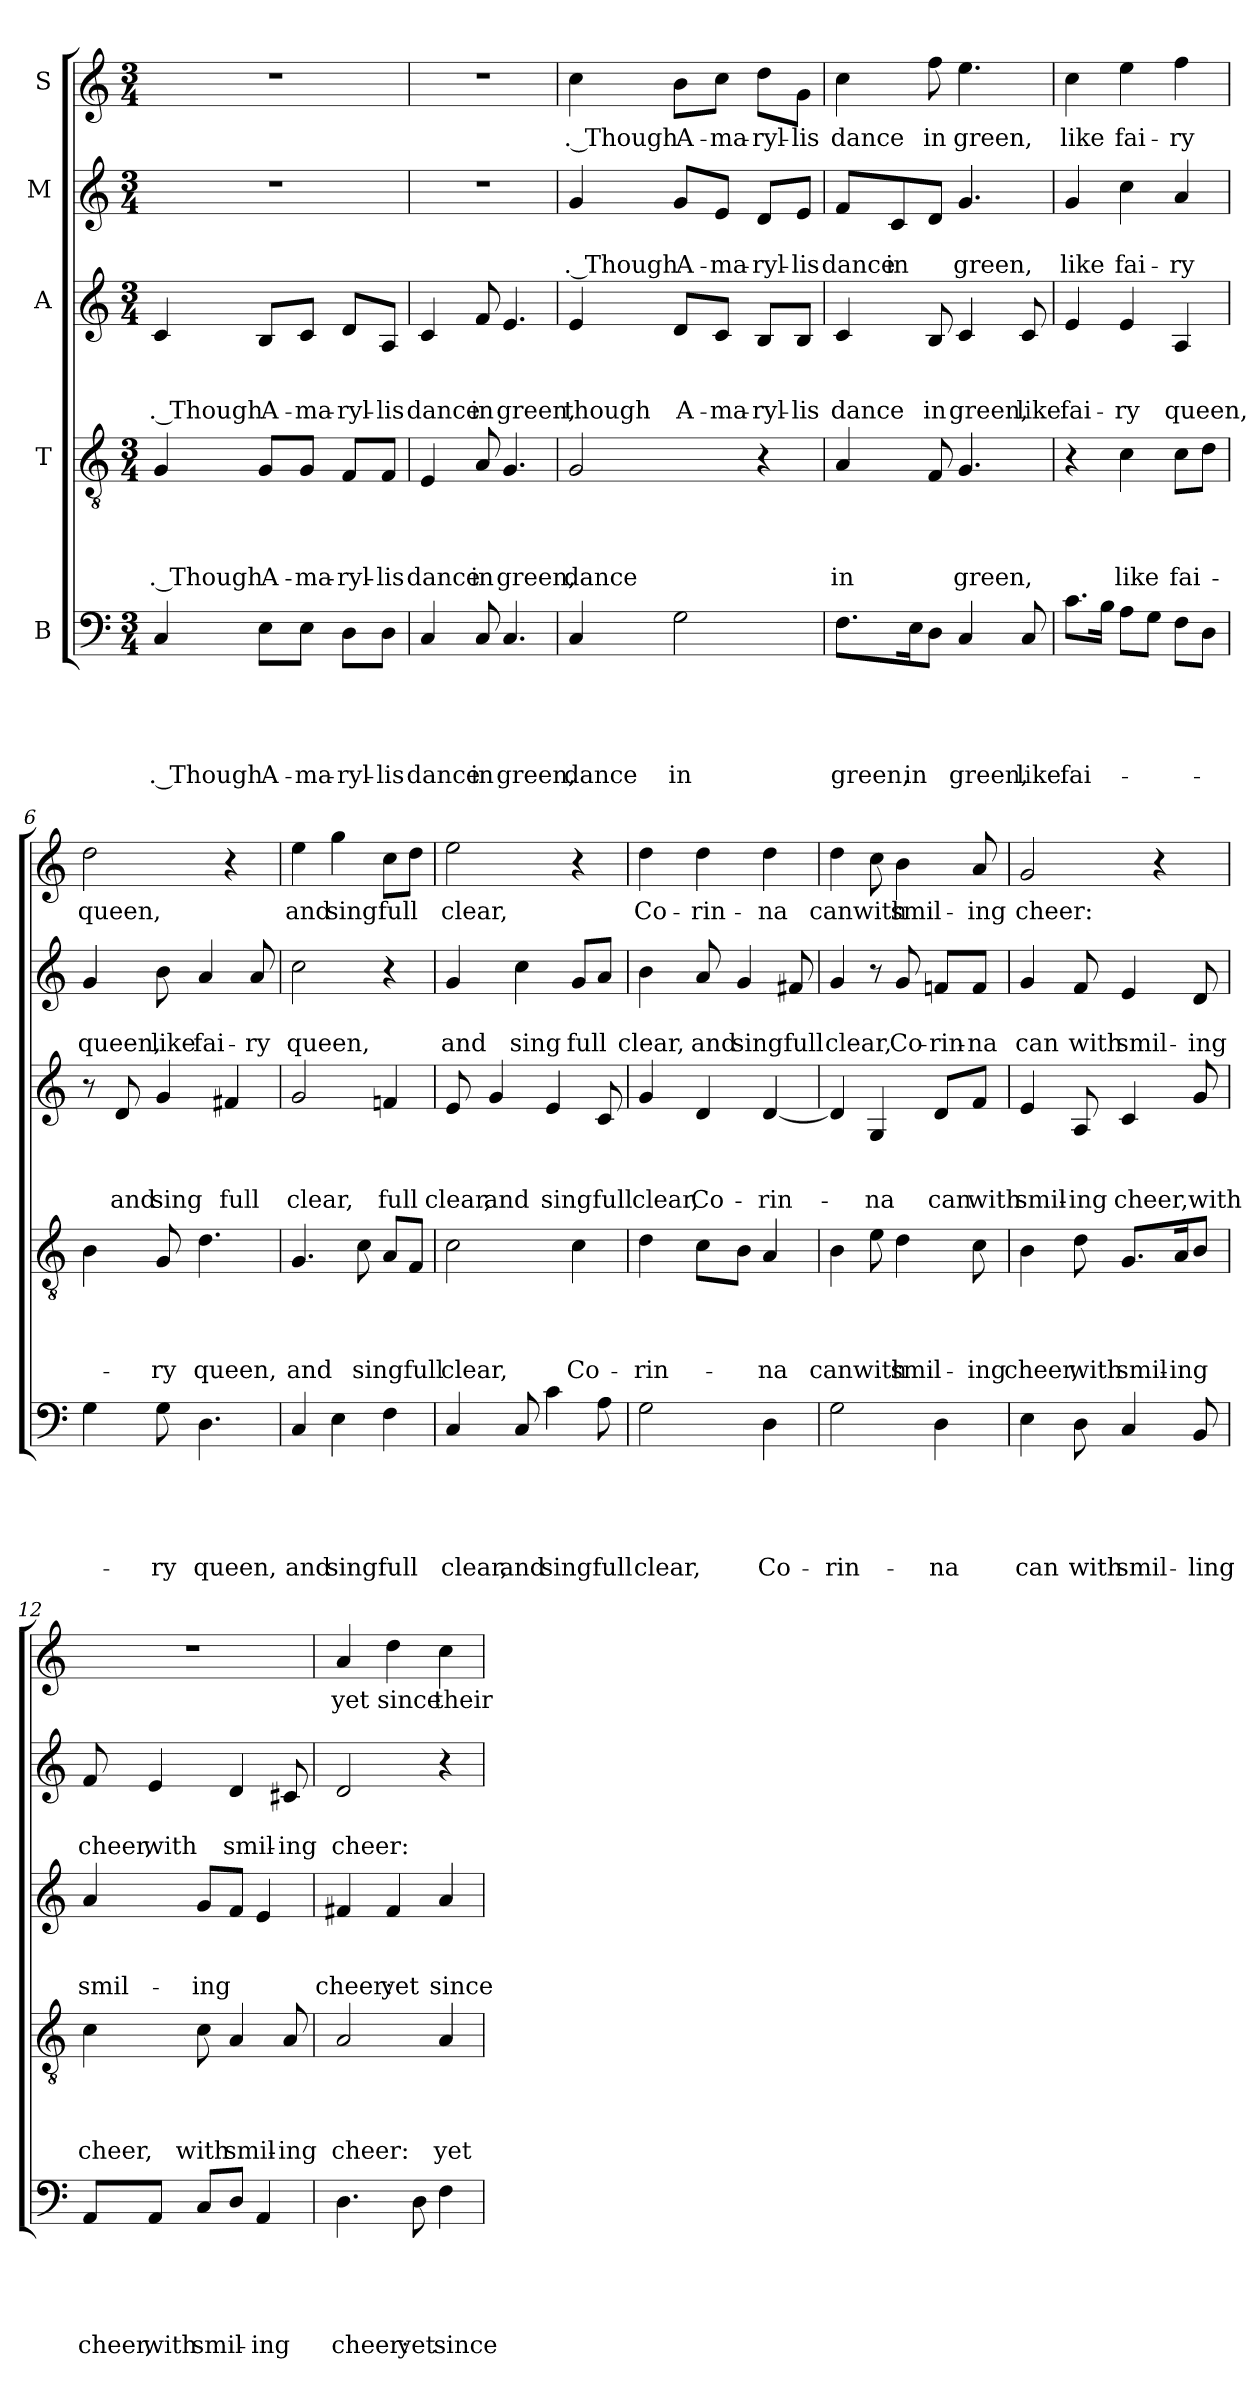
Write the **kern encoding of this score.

**kern	**text	**text	**text	**text	**text	**kern	**text	**text	**text	**text	**kern	**text	**text	**text	**kern	**text	**text	**kern	**text
*part5	*part5	*part5	*part5	*part5	*part5	*part4	*part4	*part4	*part4	*part4	*part3	*part3	*part3	*part3	*part2	*part2	*part2	*part1	*part1
*staff5	*staff5	*staff5	*staff5	*staff5	*staff5	*staff4	*staff4	*staff4	*staff4	*staff4	*staff3	*staff3	*staff3	*staff3	*staff2	*staff2	*staff2	*staff1	*staff1
*I"B	*	*	*	*	*	*I"T	*	*	*	*	*I"A	*	*	*	*I"M	*	*	*I"S	*
*clefF4	*	*	*	*	*	*clefGv2	*	*	*	*	*clefG2	*	*	*	*clefG2	*	*	*clefG2	*
*k[]	*	*	*	*	*	*k[]	*	*	*	*	*k[]	*	*	*	*k[]	*	*	*k[]	*
*C:	*	*	*	*	*	*C:	*	*	*	*	*C:	*	*	*	*C:	*	*	*C:	*
*M3/4	*	*	*	*	*	*M3/4	*	*	*	*	*M3/4	*	*	*	*M3/4	*	*	*M3/4	*
=1	=1	=1	=1	=1	=1	=1	=1	=1	=1	=1	=1	=1	=1	=1	=1	=1	=1	=1	=1
!	!	!	!	!	!LO:LY:b:rj	!	!	!	!	!LO:LY:b:rj	!	!	!	!LO:LY:b:rj	!LO:N:vis=1	!	!	!LO:N:vis=1	!
4C/	.	.	.	.	. Though	4G/	.	.	.	. Though	4c/	.	.	. Though	2.r	.	.	2.r	.
!	!	!	!	!	!LO:LY:b	!	!	!	!	!LO:LY:b	!	!	!	!LO:LY:b	!	!	!	!	!
8E\L	.	.	.	.	A-	8G/L	.	.	.	A-	8B/L	.	.	A-	.	.	.	.	.
!	!	!	!	!	!LO:LY:b	!	!	!	!	!LO:LY:b	!	!	!	!LO:LY:b	!	!	!	!	!
8E\J	.	.	.	.	-ma-	8G/J	.	.	.	-ma-	8c/J	.	.	-ma-	.	.	.	.	.
!	!	!	!	!	!LO:LY:b	!	!	!	!	!LO:LY:b	!	!	!	!LO:LY:b	!	!	!	!	!
8D\L	.	.	.	.	-ryl-	8F/L	.	.	.	-ryl-	8d/L	.	.	-ryl-	.	.	.	.	.
!	!	!	!	!	!LO:LY:b	!	!	!	!	!LO:LY:b	!	!	!	!LO:LY:b	!	!	!	!	!
8D\J	.	.	.	.	-lis	8F/J	.	.	.	-lis	8A/J	.	.	-lis	.	.	.	.	.
=2	=2	=2	=2	=2	=2	=2	=2	=2	=2	=2	=2	=2	=2	=2	=2	=2	=2	=2	=2
!	!	!	!	!	!LO:LY:b	!	!	!	!	!LO:LY:b	!	!	!	!LO:LY:b	!LO:N:vis=1	!	!	!LO:N:vis=1	!
4C/	.	.	.	.	dance	4E/	.	.	.	dance	4c/	.	.	dance	2.r	.	.	2.r	.
!	!	!	!	!	!LO:LY:b	!	!	!	!	!LO:LY:b	!	!	!	!LO:LY:b	!	!	!	!	!
8C/	.	.	.	.	in	8A/	.	.	.	in	8f/	.	.	in	.	.	.	.	.
!	!	!	!	!	!LO:LY:b	!	!	!	!	!LO:LY:b	!	!	!	!LO:LY:b	!	!	!	!	!
4.C/	.	.	.	.	green,	4.G/	.	.	.	green,	4.e/	.	.	green,	.	.	.	.	.
=3	=3	=3	=3	=3	=3	=3	=3	=3	=3	=3	=3	=3	=3	=3	=3	=3	=3	=3	=3
!	!	!	!	!	!LO:LY:b	!	!	!	!	!LO:LY:b	!	!	!	!LO:LY:b	!	!	!LO:LY:b:rj	!	!LO:LY:b:rj
4C/	.	.	.	.	dance	2G/	.	.	.	dance	4e/	.	.	though	4g/	.	. Though	4cc\	. Though
!	!	!	!	!	!LO:LY:b	!	!	!	!	!	!	!	!	!LO:LY:b	!	!	!LO:LY:b	!	!LO:LY:b
2G\	.	.	.	.	in	.	.	.	.	.	8d/L	.	.	A-	8g/L	.	A-	8b\L	A-
!	!	!	!	!	!	!	!	!	!	!	!	!	!	!LO:LY:b	!	!	!LO:LY:b	!	!LO:LY:b
.	.	.	.	.	.	.	.	.	.	.	8c/J	.	.	-ma-	8e/J	.	-ma-	8cc\J	-ma-
!	!	!	!	!	!	!	!	!	!	!	!	!	!	!LO:LY:b	!	!	!LO:LY:b	!	!LO:LY:b
.	.	.	.	.	.	4r	.	.	.	.	8B/L	.	.	-ryl-	8d/L	.	-ryl-	8dd\L	-ryl-
!	!	!	!	!	!	!	!	!	!	!	!	!	!	!LO:LY:b	!	!	!LO:LY:b	!	!LO:LY:b
.	.	.	.	.	.	.	.	.	.	.	8B/J	.	.	-lis	8e/J	.	-lis	8g\J	-lis
=4	=4	=4	=4	=4	=4	=4	=4	=4	=4	=4	=4	=4	=4	=4	=4	=4	=4	=4	=4
!	!	!	!	!	!LO:LY:b	!	!	!	!	!LO:LY:b	!	!	!	!LO:LY:b	!	!	!LO:LY:b	!	!LO:LY:b
8.F\L	.	.	.	.	green,	4A/	.	.	.	in	4c/	.	.	dance	8f/L	.	dance	4cc\	dance
!	!	!	!	!	!	!	!	!	!	!	!	!	!	!	!	!	!LO:LY:b	!	!
.	.	.	.	.	.	.	.	.	.	.	.	.	.	.	8c/	.	in	.	.
!	!	!	!	!	!LO:LY:b	!	!	!	!	!	!	!	!	!	!	!	!	!	!
16E\k	.	.	.	.	in	.	.	.	.	.	.	.	.	.	.	.	.	.	.
!	!	!	!	!	!	!	!	!	!	!	!	!	!	!LO:LY:b	!	!	!	!	!LO:LY:b
8D\J	.	.	.	.	.	8F/	.	.	.	.	8B/	.	.	in	8d/J	.	.	8ff\	in
!	!	!	!	!	!LO:LY:b	!	!	!	!	!LO:LY:b	!	!	!	!LO:LY:b	!	!	!LO:LY:b	!	!LO:LY:b
4C/	.	.	.	.	green,	4.G/	.	.	.	green,	4c/	.	.	green,	4.g/	.	green,	4.ee\	green,
!	!	!	!	!	!LO:LY:b	!	!	!	!	!	!	!	!	!LO:LY:b	!	!	!	!	!
8C/	.	.	.	.	like	.	.	.	.	.	8c/	.	.	like	.	.	.	.	.
=5	=5	=5	=5	=5	=5	=5	=5	=5	=5	=5	=5	=5	=5	=5	=5	=5	=5	=5	=5
!	!	!	!	!	!LO:LY:b	!	!	!	!	!	!	!	!	!LO:LY:b	!	!	!LO:LY:b	!	!LO:LY:b
8.c\L	.	.	.	.	fai-	4r	.	.	.	.	4e/	.	.	fai-	4g/	.	like	4cc\	like
16B\Jk	.	.	.	.	.	.	.	.	.	.	.	.	.	.	.	.	.	.	.
!	!	!	!	!	!	!	!	!	!	!LO:LY:b	!	!	!	!LO:LY:b	!	!	!LO:LY:b	!	!LO:LY:b
8A\L	.	.	.	.	.	4c\	.	.	.	like	4e/	.	.	-ry	4cc\	.	fai-	4ee\	fai-
8G\J	.	.	.	.	.	.	.	.	.	.	.	.	.	.	.	.	.	.	.
!	!	!	!	!	!	!	!	!	!	!LO:LY:b	!	!	!	!LO:LY:b	!	!	!LO:LY:b	!	!LO:LY:b
8F\L	.	.	.	.	.	8c\L	.	.	.	fai-	4A/	.	.	queen,	4a/	.	-ry	4ff\	-ry
8D\J	.	.	.	.	.	8d\J	.	.	.	.	.	.	.	.	.	.	.	.	.
!!LO:LB:g=z
=6	=6	=6	=6	=6	=6	=6	=6	=6	=6	=6	=6	=6	=6	=6	=6	=6	=6	=6	=6
!	!	!	!	!	!	!	!	!	!	!	!	!	!	!	!	!	!LO:LY:b	!	!LO:LY:b
4G\	.	.	.	.	.	4B\	.	.	.	.	8r	.	.	.	4g/	.	queen,	2dd\	queen,
!	!	!	!	!	!	!	!	!	!	!	!	!	!	!LO:LY:b	!	!	!	!	!
.	.	.	.	.	.	.	.	.	.	.	8d/	.	.	and	.	.	.	.	.
!	!	!	!	!	!LO:LY:b	!	!	!	!	!LO:LY:b	!	!	!	!LO:LY:b	!	!	!LO:LY:b	!	!
8G\	.	.	.	.	-ry	8G/	.	.	.	-ry	4g/	.	.	sing	8b\	.	like	.	.
!	!	!	!	!	!LO:LY:b	!	!	!	!	!LO:LY:b	!	!	!	!	!	!	!LO:LY:b	!	!
4.D\	.	.	.	.	queen,	4.d\	.	.	.	queen,	.	.	.	.	4a/	.	fai-	.	.
!	!	!	!	!	!	!	!	!	!	!	!	!	!	!LO:LY:b	!	!	!	!	!
.	.	.	.	.	.	.	.	.	.	.	4f#X/	.	.	full	.	.	.	4r	.
!	!	!	!	!	!	!	!	!	!	!	!	!	!	!	!	!	!LO:LY:b	!	!
.	.	.	.	.	.	.	.	.	.	.	.	.	.	.	8a/	.	-ry	.	.
=7	=7	=7	=7	=7	=7	=7	=7	=7	=7	=7	=7	=7	=7	=7	=7	=7	=7	=7	=7
!	!	!	!	!	!LO:LY:b	!	!	!	!	!LO:LY:b	!	!	!	!LO:LY:b	!	!	!LO:LY:b	!	!LO:LY:b
4C/	.	.	.	.	and	4.G/	.	.	.	and	2g/	.	.	clear,	2cc\	.	queen,	4ee\	and
!	!	!	!	!	!LO:LY:b	!	!	!	!	!	!	!	!	!	!	!	!	!	!LO:LY:b
4E\	.	.	.	.	sing	.	.	.	.	.	.	.	.	.	.	.	.	4gg\	sing
!	!	!	!	!	!	!	!	!	!	!LO:LY:b	!	!	!	!	!	!	!	!	!
.	.	.	.	.	.	8c\	.	.	.	singfull	.	.	.	.	.	.	.	.	.
!	!	!	!	!	!LO:LY:b	!	!	!	!	!	!	!	!	!LO:LY:b	!	!	!	!	!LO:LY:b
4F\	.	.	.	.	full	8A/L	.	.	.	.	4fn/	.	.	full	4r	.	.	8cc\L	full
.	.	.	.	.	.	8F/J	.	.	.	.	.	.	.	.	.	.	.	8dd\J	.
=8	=8	=8	=8	=8	=8	=8	=8	=8	=8	=8	=8	=8	=8	=8	=8	=8	=8	=8	=8
!	!	!	!	!	!LO:LY:b	!	!	!	!	!LO:LY:b	!	!	!	!LO:LY:b	!	!	!LO:LY:b	!	!LO:LY:b
4C/	.	.	.	.	clear,	2c\	.	.	.	clear,	8e/	.	.	clear,	4g/	.	and	2ee\	clear,
!	!	!	!	!	!	!	!	!	!	!	!	!	!	!LO:LY:b	!	!	!	!	!
.	.	.	.	.	.	.	.	.	.	.	4g/	.	.	and	.	.	.	.	.
!	!	!	!	!	!LO:LY:b	!	!	!	!	!	!	!	!	!	!	!	!LO:LY:b	!	!
8C/	.	.	.	.	and	.	.	.	.	.	.	.	.	.	4cc\	.	sing	.	.
!	!	!	!	!	!LO:LY:b	!	!	!	!	!	!	!	!	!LO:LY:b	!	!	!	!	!
4c\	.	.	.	.	sing	.	.	.	.	.	4e/	.	.	sing	.	.	.	.	.
!	!	!	!	!	!	!	!	!	!	!LO:LY:b	!	!	!	!	!	!	!LO:LY:b	!	!
.	.	.	.	.	.	4c\	.	.	.	Co-	.	.	.	.	8g/L	.	full	4r	.
!	!	!	!	!	!LO:LY:b	!	!	!	!	!	!	!	!	!LO:LY:b	!	!	!	!	!
8A\	.	.	.	.	full	.	.	.	.	.	8c/	.	.	full	8a/J	.	.	.	.
=9	=9	=9	=9	=9	=9	=9	=9	=9	=9	=9	=9	=9	=9	=9	=9	=9	=9	=9	=9
!	!	!	!	!	!LO:LY:b	!	!	!	!	!LO:LY:b	!	!	!	!LO:LY:b	!	!	!LO:LY:b	!	!LO:LY:b
2G\	.	.	.	.	clear,	4d\	.	.	.	-rin-	4g/	.	.	clear,	4b\	.	clear,	4dd\	Co-
!	!	!	!	!	!	!	!	!	!	!	!	!	!	!LO:LY:b	!	!	!LO:LY:b	!	!LO:LY:b
.	.	.	.	.	.	8c\L	.	.	.	.	4d/	.	.	Co-	8a/	.	and	4dd\	-rin-
!	!	!	!	!	!	!	!	!	!	!	!	!	!	!	!	!	!LO:LY:b	!	!
.	.	.	.	.	.	8B\J	.	.	.	.	.	.	.	.	4g/	.	sing	.	.
!	!	!	!	!	!LO:LY:b	!	!	!	!	!LO:LY:b	!	!	!	!LO:LY:b	!	!	!	!	!LO:LY:b
4D\	.	.	.	.	Co-	4A/	.	.	.	-na	[<4d/	.	.	-rin-	.	.	.	4dd\	-na
!	!	!	!	!	!	!	!	!	!	!	!	!	!	!	!	!	!LO:LY:b	!	!
.	.	.	.	.	.	.	.	.	.	.	.	.	.	.	8f#X/	.	full	.	.
=10	=10	=10	=10	=10	=10	=10	=10	=10	=10	=10	=10	=10	=10	=10	=10	=10	=10	=10	=10
!	!	!	!	!	!LO:LY:b	!	!	!	!	!LO:LY:b	!	!	!	!	!	!	!LO:LY:b	!	!LO:LY:b
2G\	.	.	.	.	-rin-	4B\	.	.	.	canwith	4d/]	.	.	.	4g/	.	clear,	4dd\	canwith
!	!	!	!	!	!	!	!	!	!	!	!	!	!	!LO:LY:b	!	!	!	!	!
.	.	.	.	.	.	8e\	.	.	.	.	4G/	.	.	-na	8r	.	.	8cc\	.
!	!	!	!	!	!	!	!	!	!	!LO:LY:b	!	!	!	!	!	!	!LO:LY:b	!	!LO:LY:b
.	.	.	.	.	.	4d\	.	.	.	smil-	.	.	.	.	8g/	.	Co-	4b\	smil-
!	!	!	!	!	!LO:LY:b	!	!	!	!	!	!	!	!	!LO:LY:b	!	!	!LO:LY:b:rj	!	!
4D\	.	.	.	.	-na	.	.	.	.	.	8d/L	.	.	can	8fn/L	.	-rin-	.	.
!	!	!	!	!	!	!	!	!	!	!LO:LY:b	!	!	!	!LO:LY:b	!	!	!LO:LY:b	!	!LO:LY:b
.	.	.	.	.	.	8c\	.	.	.	-ing	8f/J	.	.	with	8f/J	.	-na	8a/	-ing
=11	=11	=11	=11	=11	=11	=11	=11	=11	=11	=11	=11	=11	=11	=11	=11	=11	=11	=11	=11
!	!	!	!	!	!LO:LY:b	!	!	!	!	!LO:LY:b	!	!	!	!LO:LY:b	!	!	!LO:LY:b	!	!LO:LY:b
4E\	.	.	.	.	can	4B\	.	.	.	cheer,	4e/	.	.	smil-	4g/	.	can	2g/	cheer:
!	!	!	!	!	!LO:LY:b	!	!	!	!	!LO:LY:b	!	!	!	!LO:LY:b	!	!	!LO:LY:b	!	!
8D\	.	.	.	.	with	8d\	.	.	.	with	8A/	.	.	-ing	8f/	.	with	.	.
!	!	!	!	!	!LO:LY:b	!	!	!	!	!LO:LY:b	!	!	!	!LO:LY:b	!	!	!LO:LY:b	!	!
4C/	.	.	.	.	smil-	8.G/L	.	.	.	smil-	4c/	.	.	cheer,	4e/	.	smil-	.	.
.	.	.	.	.	.	.	.	.	.	.	.	.	.	.	.	.	.	4r	.
!	!	!	!	!	!	!	!	!	!	!LO:LY:b	!	!	!	!	!	!	!	!	!
.	.	.	.	.	.	16A/k	.	.	.	-ing	.	.	.	.	.	.	.	.	.
!	!	!	!	!	!LO:LY:b	!	!	!	!	!	!	!	!	!LO:LY:b	!	!	!LO:LY:b	!	!
8BB/	.	.	.	.	-ling	8B/J	.	.	.	.	8g/	.	.	with	8d/	.	-ing	.	.
!!LO:PB:g=z
=12	=12	=12	=12	=12	=12	=12	=12	=12	=12	=12	=12	=12	=12	=12	=12	=12	=12	=12	=12
!	!	!	!	!	!LO:LY:b	!	!	!	!	!LO:LY:b	!	!	!	!LO:LY:b	!	!	!LO:LY:b	!LO:N:vis=1	!
8AA/L	.	.	.	.	cheer,	4c\	.	.	.	cheer,	4a/	.	.	smil-	8f/	.	cheer,	2.r	.
!	!	!	!	!	!LO:LY:b	!	!	!	!	!	!	!	!	!	!	!	!LO:LY:b	!	!
8AA/J	.	.	.	.	with	.	.	.	.	.	.	.	.	.	4e/	.	with	.	.
!	!	!	!	!	!LO:LY:b	!	!	!	!	!LO:LY:b	!	!	!	!LO:LY:b	!	!	!	!	!
8C/L	.	.	.	.	smil-	8c\	.	.	.	with	8g/L	.	.	-ing	.	.	.	.	.
!	!	!	!	!	!	!	!	!	!	!LO:LY:b	!	!	!	!	!	!	!LO:LY:b	!	!
8D/J	.	.	.	.	.	4A/	.	.	.	smil-	8f/J	.	.	.	4d/	.	smil-	.	.
!	!	!	!	!	!LO:LY:b	!	!	!	!	!	!	!	!	!	!	!	!	!	!
4AA/	.	.	.	.	-ing	.	.	.	.	.	4e/	.	.	.	.	.	.	.	.
!	!	!	!	!	!	!	!	!	!	!LO:LY:b	!	!	!	!	!	!	!LO:LY:b	!	!
.	.	.	.	.	.	8A/	.	.	.	-ing	.	.	.	.	8c#X/	.	-ing	.	.
=13	=13	=13	=13	=13	=13	=13	=13	=13	=13	=13	=13	=13	=13	=13	=13	=13	=13	=13	=13
!	!	!	!	!	!LO:LY:b	!	!	!	!	!LO:LY:b	!	!	!	!LO:LY:b	!	!	!LO:LY:b	!	!LO:LY:b
4.D\	.	.	.	.	cheer:	2A/	.	.	.	cheer:	4f#X/	.	.	cheer:	2d/	.	cheer:	4a/	yet
!	!	!	!	!	!	!	!	!	!	!	!	!	!	!LO:LY:b	!	!	!	!	!LO:LY:b
.	.	.	.	.	.	.	.	.	.	.	4f#/	.	.	yet	.	.	.	4dd\	since
!	!	!	!	!	!LO:LY:b	!	!	!	!	!	!	!	!	!	!	!	!	!	!
8D\	.	.	.	.	yet	.	.	.	.	.	.	.	.	.	.	.	.	.	.
!	!	!	!	!	!LO:LY:b	!	!	!	!	!LO:LY:b	!	!	!	!LO:LY:b	!	!	!	!	!LO:LY:b
4F\	.	.	.	.	since	4A/	.	.	.	yet	4a/	.	.	since	4r	.	.	4cc\	their
=	=	=	=	=	=	=	=	=	=	=	=	=	=	=	=	=	=	=	=
*-	*-	*-	*-	*-	*-	*-	*-	*-	*-	*-	*-	*-	*-	*-	*-	*-	*-	*-	*-
